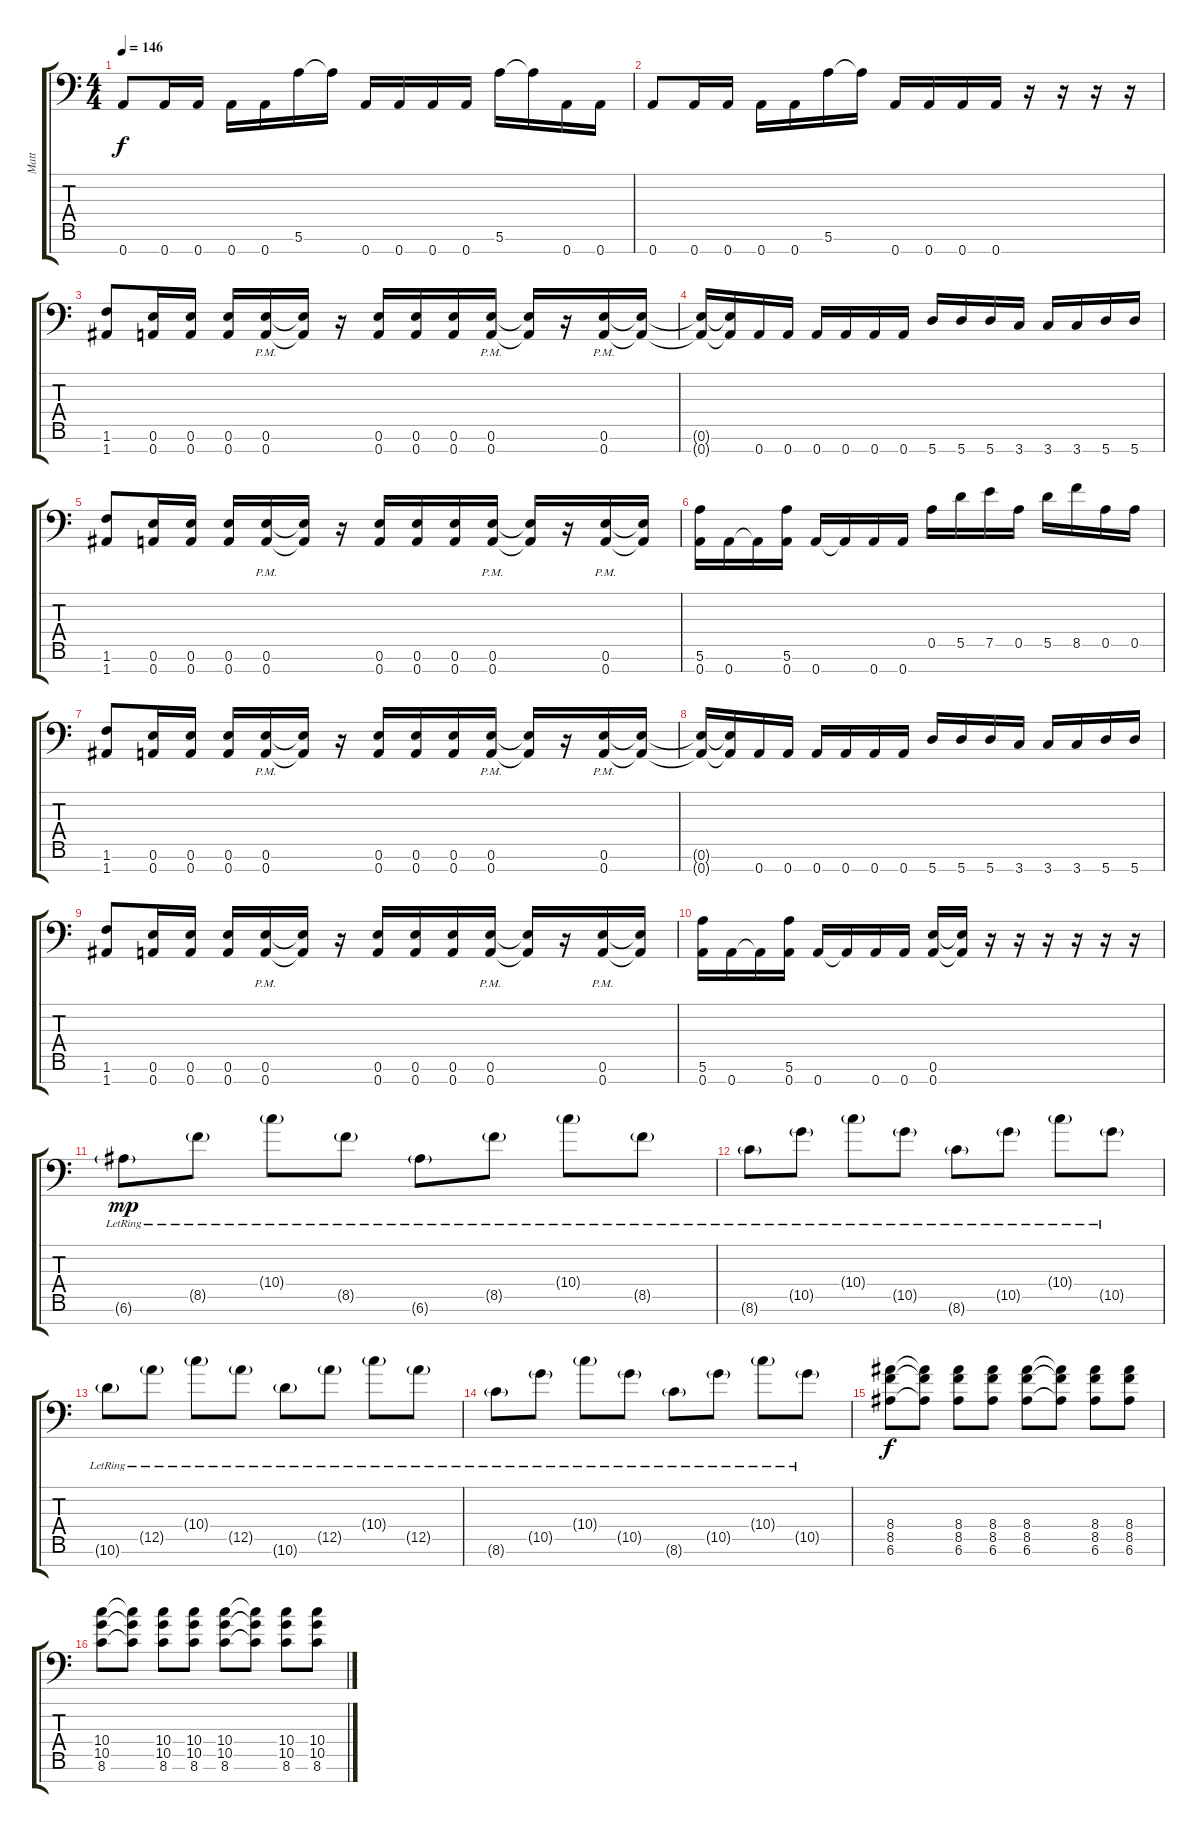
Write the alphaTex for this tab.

\track ("Matt" "Matt") {instrument distortionguitar}
\staff {score tabs}
\tuning (E4 B3 G3 D3 A2 E2 A1) {hide}
\ts (4 4)
\tempo 146
\clef f4
\ks c
0.7.8{dy f} 0.7.16 0.7.16 0.7.16 0.7.16 5.6.16 5.6{t}.16 0.7.16 0.7.16 0.7.16 0.7.16 5.6.16 5.6{t}.16 0.7.16 0.7.16 |
0.7.8 0.7.16 0.7.16 0.7.16 0.7.16 5.6.16 5.6{t}.16 0.7.16 0.7.16 0.7.16 0.7.16 r.16 r.16 r.16 r.16 |
(1.6 1.7).8 (0.6 0.7).16 (0.6 0.7).16 (0.6 0.7).16 (0.6{pm} 0.7{pm}).16 (0.6{t} 0.7{t}).16 r.16 (0.6 0.7).16 (0.6 0.7).16 (0.6 0.7).16 (0.6{pm} 0.7{pm}).16 (0.6{t} 0.7{t}).16 r.16 (0.6 0.7{pm}).16 (0.6{t} 0.7{t}).16 |
(0.6{t} 0.7{t}).16 (0.6{t} 0.7{t}).16 0.7.16 0.7.16 0.7.16 0.7.16 0.7.16 0.7.16 5.7.16 5.7.16 5.7.16 3.7.16 3.7.16 3.7.16 5.7.16 5.7.16 |
(1.6 1.7).8 (0.6 0.7).16 (0.6 0.7).16 (0.6 0.7).16 (0.6{pm} 0.7{pm}).16 (0.6{t} 0.7{t}).16 r.16 (0.6 0.7).16 (0.6 0.7).16 (0.6 0.7).16 (0.6{pm} 0.7{pm}).16 (0.6{t} 0.7{t}).16 r.16 (0.6 0.7{pm}).16 (0.6{t} 0.7{t}).16 |
(5.6 0.7).16 0.7.16 0.7{t}.16 (5.6 0.7).16 0.7.16 0.7{t}.16 0.7.16 0.7.16 0.5.16 5.5.16 7.5.16 0.5.16 5.5.16 8.5.16 0.5.16 0.5.16 |
(1.6 1.7).8 (0.6 0.7).16 (0.6 0.7).16 (0.6 0.7).16 (0.6{pm} 0.7{pm}).16 (0.6{t} 0.7{t}).16 r.16 (0.6 0.7).16 (0.6 0.7).16 (0.6 0.7).16 (0.6{pm} 0.7{pm}).16 (0.6{t} 0.7{t}).16 r.16 (0.6 0.7{pm}).16 (0.6{t} 0.7{t}).16 |
(0.6{t} 0.7{t}).16 (0.6{t} 0.7{t}).16 0.7.16 0.7.16 0.7.16 0.7.16 0.7.16 0.7.16 5.7.16 5.7.16 5.7.16 3.7.16 3.7.16 3.7.16 5.7.16 5.7.16 |
(1.6 1.7).8 (0.6 0.7).16 (0.6 0.7).16 (0.6 0.7).16 (0.6{pm} 0.7{pm}).16 (0.6{t} 0.7{t}).16 r.16 (0.6 0.7).16 (0.6 0.7).16 (0.6 0.7).16 (0.6{pm} 0.7{pm}).16 (0.6{t} 0.7{t}).16 r.16 (0.6 0.7{pm}).16 (0.6{t} 0.7{t}).16 |
(5.6 0.7).16 0.7.16 0.7{t}.16 (5.6 0.7).16 0.7.16 0.7{t}.16 0.7.16 0.7.16 (0.6 0.7).16 (0.6{t} 0.7{t}).16 r.16 r.16 r.16 r.16 r.16 r.16 |
6.6{g lr}.8{dy mp volume 10 instrument electricguitarjazz} 8.5{g lr}.8 10.4{g lr}.8 8.5{g lr}.8 6.6{g lr}.8 8.5{g lr}.8 10.4{g lr}.8 8.5{g lr}.8 |
8.6{g lr}.8 10.5{g lr}.8 10.4{g lr}.8 10.5{g lr}.8 8.6{g lr}.8 10.5{g lr}.8 10.4{g lr}.8 10.5{g lr}.8 |
10.6{g lr}.8 12.5{g lr}.8 10.4{g lr}.8 12.5{g lr}.8 10.6{g lr}.8 12.5{g lr}.8 10.4{g lr}.8 12.5{g lr}.8 |
8.6{g lr}.8 10.5{g lr}.8 10.4{g lr}.8 10.5{g lr}.8 8.6{g lr}.8 10.5{g lr}.8 10.4{g lr}.8 10.5{g lr}.8 |
(8.4 8.5 6.6).8{dy f volume 13 instrument distortionguitar} (8.4{t} 8.5{t} 6.6{t}).8 (8.4 8.5 6.6).8 (8.4 8.5 6.6).8 (8.4 8.5 6.6).8 (8.4{t} 8.5{t} 6.6{t}).8 (8.4 8.5 6.6).8 (8.4 8.5 6.6).8 |
(10.4 10.5 8.6).8 (10.4{t} 10.5{t} 8.6{t}).8 (10.4 10.5 8.6).8 (10.4 10.5 8.6).8 (10.4 10.5 8.6).8 (10.4{t} 10.5{t} 8.6{t}).8 (10.4 10.5 8.6).8 (10.4 10.5 8.6).8
